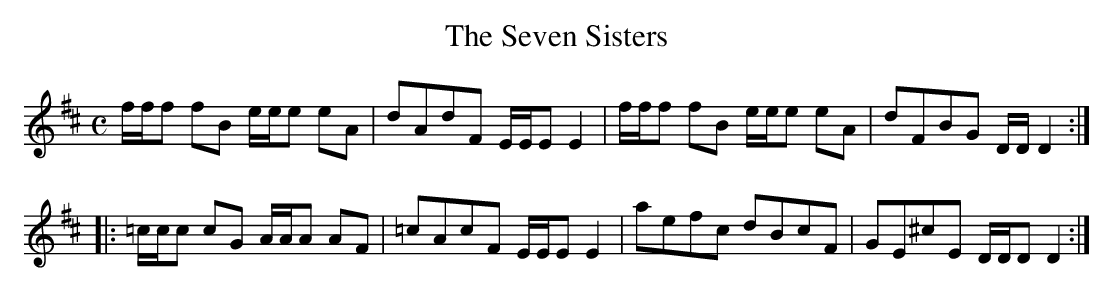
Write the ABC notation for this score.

X:1
T:Seven Sisters, The
M:C
L:1/8
K:D
f/f/f fB e/e/e eA|dAdF E/E/E E2|f/f/f fB e/e/e eA|dFBG D/D/D2:|
|:=c/c/c cG A/A/A AF|=cAcF E/E/E E2|aefc dBcF|GE^cE D/D/D D2:|]
